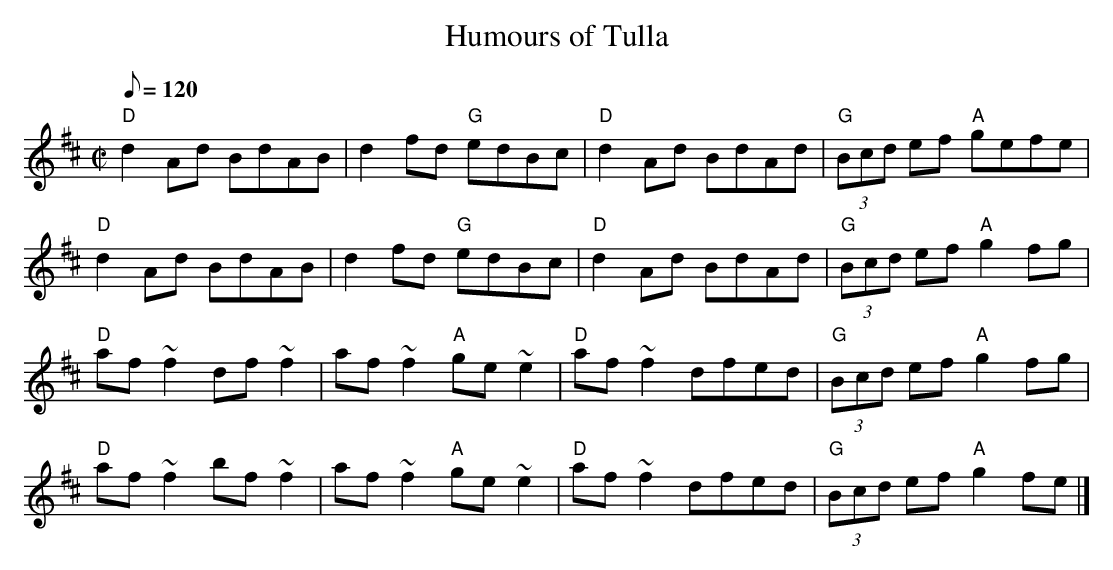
X:1
T:Humours of Tulla
M:C|
L:1/8
Q:120
K:Dmaj
"D"d2 Ad BdAB | d2 fd "G"edBc | "D"d2 Ad BdAd | "G"(3Bcd ef "A"gefe |
"D"d2 Ad BdAB | d2 fd "G"edBc | "D"d2 Ad BdAd | "G"(3Bcd ef "A"g2 fg |
"D"af ~f2 df ~f2 | af ~f2 "A"ge ~e2 | "D"af ~f2 dfed | "G"(3Bcd ef "A"g2 fg |
"D"af ~f2 bf ~f2 | af ~f2 "A"ge ~e2 | "D"af ~f2 dfed | "G"(3Bcd ef "A"g2 fe |]
